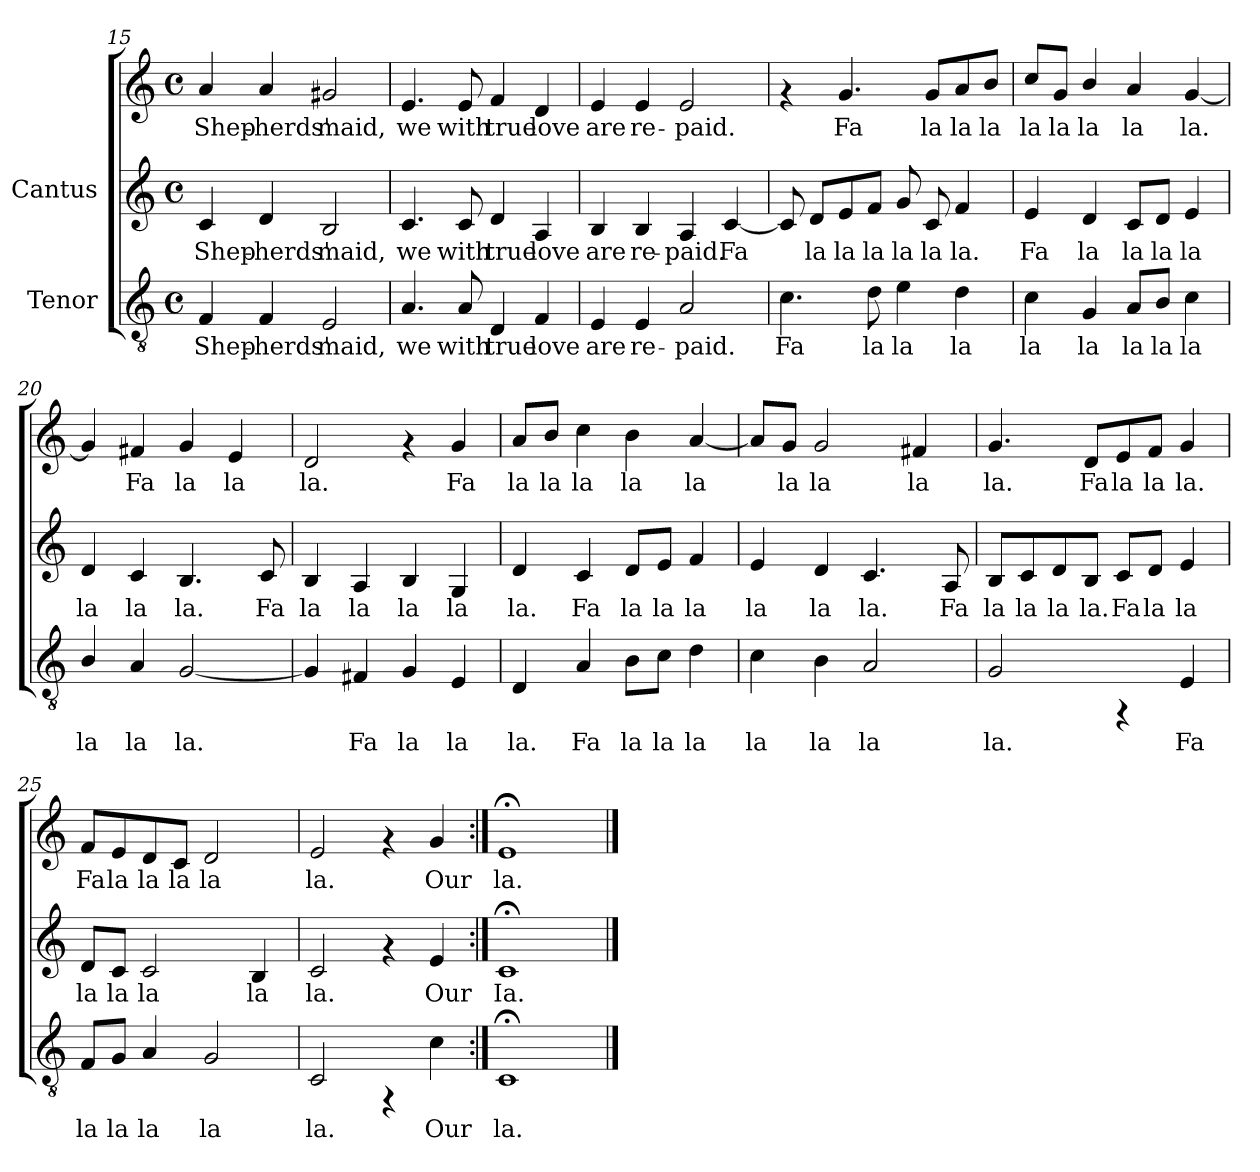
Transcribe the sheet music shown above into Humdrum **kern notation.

**kern	**text	**kern	**text	**kern	**text
*part2	*part2	*part1	*part1	*part1	*part1
*staff3	*staff3	*staff2	*staff2	*staff1	*staff1
*I"Tenor	*	*I"Cantus	*	*	*
*clefGv2	*	*clefG2	*	*clefG2	*
*M4/4	*	*M4/4	*	*M4/4	*
*met(c)	*	*met(c)	*	*met(c)	*
=15	=15	=15	=15	=15	=15
!	!LO:LY:b:cj	!	!LO:LY:b:cj	!	!LO:LY:b:cj
4F/	Shep-	4c/	Shep-	4a/	Shep-
!	!LO:LY:b:cj	!	!LO:LY:b:cj	!	!LO:LY:b:cj
4F/	-herds'	4d/	-herds'	4a/	-herds'
!	!LO:LY:b:cj	!	!LO:LY:b:cj	!	!LO:LY:b:cj
2E/	maid,	2B/	maid,	2g#X/	maid,
=16	=16	=16	=16	=16	=16
!	!LO:LY:b:cj	!	!LO:LY:b:cj	!	!LO:LY:b:cj
4.A/	we	4.c/	we	4.e/	we
!	!LO:LY:b:cj	!	!LO:LY:b:cj	!	!LO:LY:b:cj
8A/	with	8c/	with	8e/	with
!	!LO:LY:b:cj	!	!LO:LY:b:cj	!	!LO:LY:b:cj
4D/	true	4d/	true	4f/	true
!	!LO:LY:b:cj	!	!LO:LY:b:cj	!	!LO:LY:b:cj
4F/	love	4A/	love	4d/	love
=17	=17	=17	=17	=17	=17
!	!LO:LY:b:cj	!	!LO:LY:b:cj	!	!LO:LY:b:cj
4E/	are	4B/	are	4e/	are
!	!LO:LY:b:cj	!	!LO:LY:b:cj	!	!LO:LY:b:cj
4E/	re-	4B/	re-	4e/	re-
!	!LO:LY:b:cj	!	!LO:LY:b:cj	!	!LO:LY:b:cj
2A/	-paid.	4A/	-paid.	2e/	-paid.
!	!	!	!LO:LY:b:cj	!	!
.	.	[<4c/	Fa	.	.
!!LO:PB:g=z
=18	=18	=18	=18	=18	=18
!	!LO:LY:b:cj	!	!LO:LY:b:cj	!	!
4.c\	Fa	8c/]	.	4rf	.
!	!	!	!LO:LY:b:cj	!	!
.	.	8d/L	la	.	.
!	!	!	!LO:LY:b:cj	!	!LO:LY:b:cj
.	.	8e/	la	4.g/	Fa
!	!LO:LY:b:cj	!	!LO:LY:b:cj	!	!
8d\	la	8f/J	la	.	.
!	!LO:LY:b:cj	!	!LO:LY:b:cj	!	!
4e\	la	8g/	la	.	.
!	!	!	!LO:LY:b:cj	!	!LO:LY:b:cj
.	.	8c/	la	8g/L	la
!	!LO:LY:b:cj	!	!LO:LY:b:cj	!	!LO:LY:b:cj
4d\	la	4f/	la.	8a/	la
!	!	!	!	!	!LO:LY:b:cj
.	.	.	.	8b/J	la
=19	=19	=19	=19	=19	=19
!	!LO:LY:b:cj	!	!LO:LY:b:cj	!	!LO:LY:b:cj
4c\	la	4e/	Fa	8cc/L	la
!	!	!	!	!	!LO:LY:b:cj
.	.	.	.	8g/J	la
!	!LO:LY:b:cj	!	!LO:LY:b:cj	!	!LO:LY:b:cj
4G/	la	4d/	la	4b/	la
!	!LO:LY:b:cj	!	!LO:LY:b:cj	!	!LO:LY:b:cj
8A/L	la	8c/L	la	4a/	la
!	!LO:LY:b:cj	!	!LO:LY:b:cj	!	!
8B/J	la	8d/J	la	.	.
!	!LO:LY:b:cj	!	!LO:LY:b:cj	!	!LO:LY:b:cj
4c\	la	4e/	la	[<4g/	la.
=20	=20	=20	=20	=20	=20
!	!LO:LY:b:cj	!	!LO:LY:b:cj	!	!LO:LY:b:cj
4B/	la	4d/	la	4g/]	.
!	!LO:LY:b:cj	!	!LO:LY:b:cj	!	!LO:LY:b:cj
4A/	la	4c/	la	4f#X/	Fa
!	!LO:LY:b:cj	!	!LO:LY:b:cj	!	!LO:LY:b:cj
[<2G/	la.	4.B/	la.	4g/	la
!	!	!	!	!	!LO:LY:b:cj
.	.	.	.	4e/	la
!	!	!	!LO:LY:b:cj	!	!
.	.	8c/	Fa	.	.
=21	=21	=21	=21	=21	=21
!	!LO:LY:b:cj	!	!LO:LY:b:cj	!	!LO:LY:b:cj
4G/]	.	4B/	la	2d/	la.
!	!LO:LY:b:cj	!	!LO:LY:b:cj	!	!
4F#X/	Fa	4A/	la	.	.
!	!LO:LY:b:cj	!	!LO:LY:b:cj	!	!
4G/	la	4B/	la	4rf	.
!	!LO:LY:b:cj	!	!LO:LY:b:cj	!	!LO:LY:b:cj
4E/	la	4G/	la	4g/	Fa
!!LO:LB:g=z
=22	=22	=22	=22	=22	=22
!	!LO:LY:b:cj	!	!LO:LY:b:cj	!	!LO:LY:b:cj
4D/	la.	4d/	la.	8a/L	la
!	!	!	!	!	!LO:LY:b:cj
.	.	.	.	8b/J	la
!	!LO:LY:b:cj	!	!LO:LY:b:cj	!	!LO:LY:b:cj
4A/	Fa	4c/	Fa	4cc\	la
!	!LO:LY:b:cj	!	!LO:LY:b:cj	!	!LO:LY:b:cj
8B\L	la	8d/L	la	4b\	la
!	!LO:LY:b:cj	!	!LO:LY:b:cj	!	!
8c\J	la	8e/J	la	.	.
!	!LO:LY:b:cj	!	!LO:LY:b:cj	!	!LO:LY:b:cj
4d\	la	4f/	la	[<4a/	la
=23	=23	=23	=23	=23	=23
!	!LO:LY:b:cj	!	!LO:LY:b:cj	!	!LO:LY:b:cj
4c\	la	4e/	la	8a/L]	.
!	!	!	!	!	!LO:LY:b:cj
.	.	.	.	8g/J	la
!	!LO:LY:b:cj	!	!LO:LY:b:cj	!	!LO:LY:b:cj
4B\	la	4d/	la	2g/	la
!	!LO:LY:b:cj	!	!LO:LY:b:cj	!	!
2A/	la	4.c/	la.	.	.
!	!	!	!	!	!LO:LY:b:cj
.	.	.	.	4f#X/	la
!	!	!	!LO:LY:b:cj	!	!
.	.	8A/	Fa	.	.
=24	=24	=24	=24	=24	=24
!	!LO:LY:b:cj	!	!LO:LY:b:cj	!	!LO:LY:b:cj
2G/	la.	8B/L	la	4.g/	la.
!	!	!	!LO:LY:b:cj	!	!
.	.	8c/	la	.	.
!	!	!	!LO:LY:b:cj	!	!
.	.	8d/	la	.	.
!	!	!	!LO:LY:b:cj	!	!LO:LY:b:cj
.	.	8B/J	la.	8d/L	Fa
!	!	!	!LO:LY:b:cj	!	!LO:LY:b:cj
4rFF	.	8c/L	Fa	8e/	la
!	!	!	!LO:LY:b:cj	!	!LO:LY:b:cj
.	.	8d/J	la	8f/J	la
!	!LO:LY:b:cj	!	!LO:LY:b:cj	!	!LO:LY:b:cj
4E/	Fa	4e/	la	4g/	la.
=25	=25	=25	=25	=25	=25
!	!LO:LY:b:cj	!	!LO:LY:b:cj	!	!LO:LY:b:cj
8F/L	la	8d/L	la	8f/L	Fa
!	!LO:LY:b:cj	!	!LO:LY:b:cj	!	!LO:LY:b:cj
8G/J	la	8c/J	la	8e/	la
!	!LO:LY:b:cj	!	!LO:LY:b:cj	!	!LO:LY:b:cj
4A/	la	2c/	la	8d/	la
!	!	!	!	!	!LO:LY:b:cj
.	.	.	.	8c/J	la
!	!LO:LY:b:cj	!	!	!	!LO:LY:b:cj
2G/	la	.	.	2d/	la
!	!	!	!LO:LY:b:cj	!	!
.	.	4B/	la	.	.
=26	=26	=26	=26	=26	=26
!	!LO:LY:b:cj	!	!LO:LY:b:cj	!	!LO:LY:b:cj
2C/	la.	2c/	la.	2e/	la.
4rFF	.	4rf	.	4rf	.
!	!LO:LY:b:cj	!	!LO:LY:b:cj	!	!LO:LY:b:cj
4c\	Our	4e/	Our	4g/	Our
!!LO:LB:g=z
=27:|!	=27:|!	=27:|!	=27:|!	=27:|!	=27:|!
!	!LO:LY:b:cj	!	!LO:LY:b:cj	!	!LO:LY:b:cj
1C;<	la.	1c;<	Ia.	1e;<	la.
==	==	==	==	==	==
*-	*-	*-	*-	*-	*-
